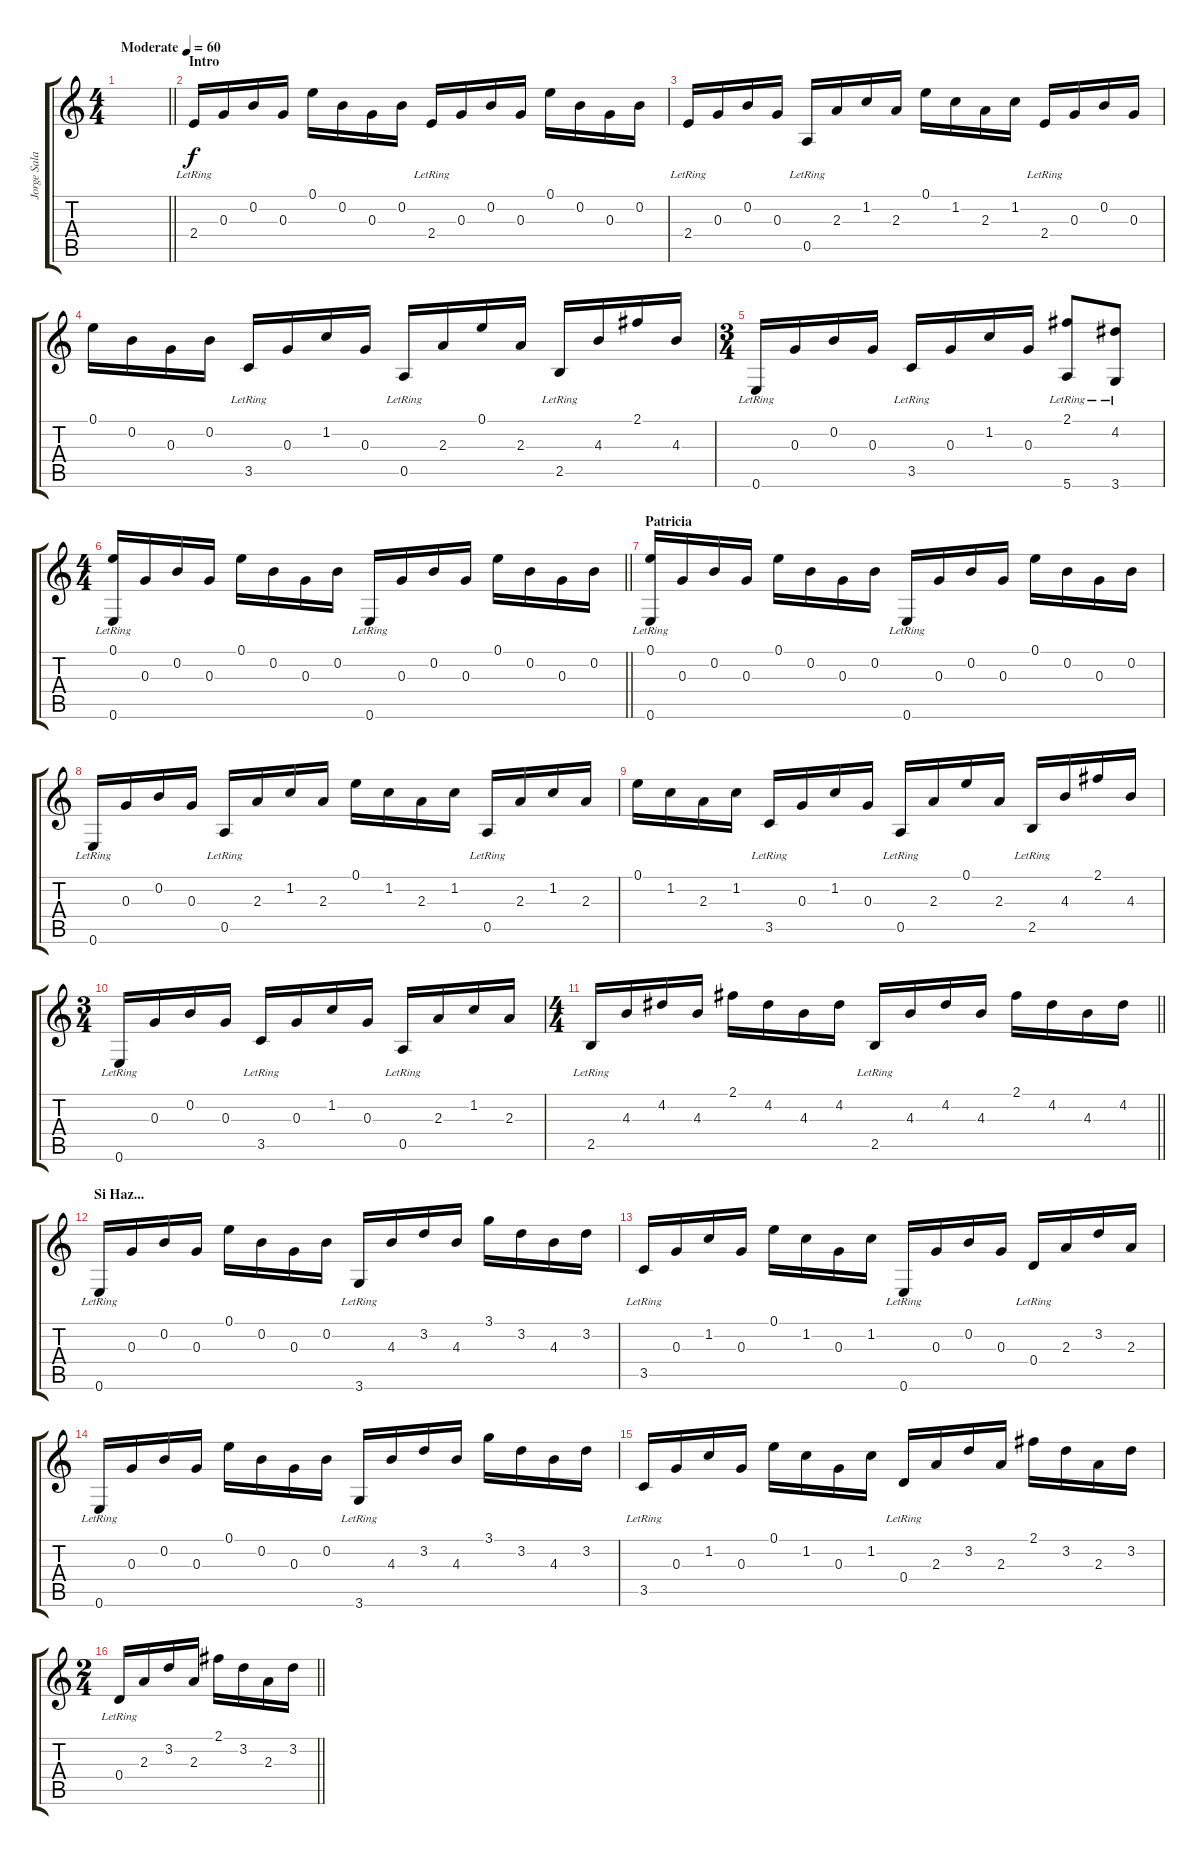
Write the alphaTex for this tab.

\track ("Jorge Salan" "Jorge Sala") {instrument acousticguitarsteel}
\staff {score tabs}
\tuning (E4 B3 G3 D3 A2 E2) {hide}
\ts (4 4)
\tempo (60 "Moderate")
\clef g2
\barLineRight lightlight
\ks c
|
\section ("" "Intro")
2.4{lr}.16 0.3.16 0.2.16 0.3.16 0.1.16 0.2.16 0.3.16 0.2.16 2.4{lr}.16 0.3.16 0.2.16 0.3.16 0.1.16 0.2.16 0.3.16 0.2.16 |
2.4{lr}.16 0.3.16 0.2.16 0.3.16 0.5{lr}.16 2.3.16 1.2.16 2.3.16 0.1.16 1.2.16 2.3.16 1.2.16 2.4{lr}.16 0.3.16 0.2.16 0.3.16 |
0.1.16 0.2.16 0.3.16 0.2.16 3.5{lr}.16 0.3.16 1.2.16 0.3.16 0.5{lr}.16 2.3.16 0.1.16 2.3.16 2.5{lr}.16 4.3.16 2.1.16 4.3.16 |
\ts (3 4)
0.6{lr}.16 0.3.16 0.2.16 0.3.16 3.5{lr}.16 0.3.16 1.2.16 0.3.16 (2.1{lr} 5.6{lr}).8 (4.2{lr} 3.6{lr}).8 |
\ts (4 4)
\barLineRight lightlight
(0.1 0.6{lr}).16 0.3.16 0.2.16 0.3.16 0.1.16 0.2.16 0.3.16 0.2.16 0.6{lr}.16 0.3.16 0.2.16 0.3.16 0.1.16 0.2.16 0.3.16 0.2.16 |
\section ("" "Patricia")
(0.1 0.6{lr}).16 0.3.16 0.2.16 0.3.16 0.1.16 0.2.16 0.3.16 0.2.16 0.6{lr}.16 0.3.16 0.2.16 0.3.16 0.1.16 0.2.16 0.3.16 0.2.16 |
0.6{lr}.16 0.3.16 0.2.16 0.3.16 0.5{lr}.16 2.3.16 1.2.16 2.3.16 0.1.16 1.2.16 2.3.16 1.2.16 0.5{lr}.16 2.3.16 1.2.16 2.3.16 |
0.1.16 1.2.16 2.3.16 1.2.16 3.5{lr}.16 0.3.16 1.2.16 0.3.16 0.5{lr}.16 2.3.16 0.1.16 2.3.16 2.5{lr}.16 4.3.16 2.1.16 4.3.16 |
\ts (3 4)
0.6{lr}.16 0.3.16 0.2.16 0.3.16 3.5{lr}.16 0.3.16 1.2.16 0.3.16 0.5{lr}.16 2.3.16 1.2.16 2.3.16 |
\ts (4 4)
\barLineRight lightlight
2.5{lr}.16 4.3.16 4.2.16 4.3.16 2.1.16 4.2.16 4.3.16 4.2.16 2.5{lr}.16 4.3.16 4.2.16 4.3.16 2.1.16 4.2.16 4.3.16 4.2.16 |
\section ("" "Si Haz...")
0.6{lr}.16 0.3.16 0.2.16 0.3.16 0.1.16 0.2.16 0.3.16 0.2.16 3.6{lr}.16 4.3.16 3.2.16 4.3.16 3.1.16 3.2.16 4.3.16 3.2.16 |
3.5{lr}.16 0.3.16 1.2.16 0.3.16 0.1.16 1.2.16 0.3.16 1.2.16 0.6{lr}.16 0.3.16 0.2.16 0.3.16 0.4{lr}.16 2.3.16 3.2.16 2.3.16 |
0.6{lr}.16 0.3.16 0.2.16 0.3.16 0.1.16 0.2.16 0.3.16 0.2.16 3.6{lr}.16 4.3.16 3.2.16 4.3.16 3.1.16 3.2.16 4.3.16 3.2.16 |
3.5{lr}.16 0.3.16 1.2.16 0.3.16 0.1.16 1.2.16 0.3.16 1.2.16 0.4{lr}.16 2.3.16 3.2.16 2.3.16 2.1.16 3.2.16 2.3.16 3.2.16 |
\ts (2 4)
\barLineRight lightlight
0.4{lr}.16 2.3.16 3.2.16 2.3.16 2.1.16 3.2.16 2.3.16 3.2.16
